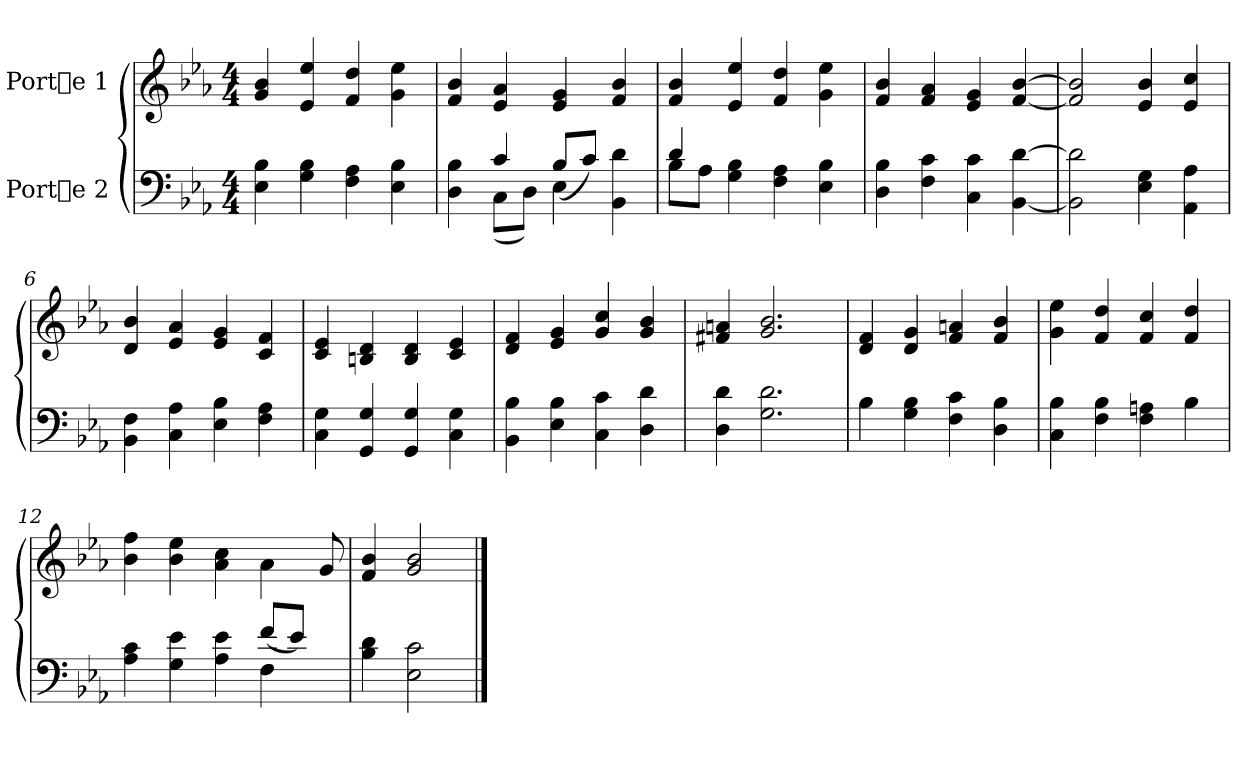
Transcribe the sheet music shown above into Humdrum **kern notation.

**kern	**kern
*part2	*part1
*staff2	*staff1
*I"Porte 2	*I"Porte 1
!!LO:PB:g=z
*stria5	*stria5
*clefF4	*clefG2
*k[b-e-a-]	*k[b-e-a-]
*E-:	*E-:
*M4/4	*M4/4
*MM112	*MM112
=1	=1
4B-\ 4E-\	4b-/ 4g/
4B-\ 4G\	4ee-/ 4e-/
4A-\ 4F\	4dd/ 4f/
4B-\ 4E-\	4ee-\ 4g\
=2	=2
*^	*
4B-\ 4D\	4ryy	4b-/ 4f/
4c/	(>8C\L	4a-/ 4e-/
.	8D\J)	.
4E-\	(>8B-/L	4g/ 4e-/
.	8c/J)	.
4d\ 4BB-\	4ryy	4b-/ 4f/
=3	=3	=3
4d/	8B-\L	4b-/ 4f/
.	8A-\J	.
4B-\ 4G\	2.ryy	4ee-/ 4e-/
4A-\ 4F\	.	4dd/ 4f/
4B-\ 4E-\	.	4ee-\ 4g\
*v	*v	*
!!LO:LB:g=z
=4	=4
4B-\ 4D\	4b-/ 4f/
4c\ 4F\	4a-/ 4f/
4c\ 4C\	4g/ 4e-/
[>4d\ [>4BB-\	[<4b-/ [<4f/
=5	=5
2d\] 2BB-\]	2b-/] 2f/]
4G\ 4E-\	4b-/ 4e-/
4A-\ 4AA-\	4cc/ 4e-/
=6	=6
4F\ 4BB-\	4b-/ 4d/
4A-\ 4C\	4a-/ 4e-/
4B-\ 4E-\	4g/ 4e-/
4A-\ 4F\	4f/ 4c/
=7	=7
4G\ 4C\	4e-/ 4c/
4G/ 4GG/	4d/ 4Bn/
4G/ 4GG/	4d/ 4B/
4G\ 4C\	4e-/ 4c/
!!LO:LB:g=z
=8	=8
4B-\ 4BB-\	4f/ 4d/
4B-\ 4E-\	4g/ 4e-/
4c\ 4C\	4cc/ 4g/
4d\ 4D\	4b-/ 4g/
=9	=9
4d\ 4D\	4an/ 4f#X/
2.d\ 2.G\	2.b-/ 2.g/
=10	=10
4B-\	4f/ 4d/
4B-\ 4G\	4g/ 4d/
4c\ 4F\	4an/ 4f/
4B-\ 4D\	4b-/ 4f/
=11	=11
4B-\ 4C\	4ee-\ 4g\
4B-\ 4F\	4dd/ 4f/
4An\ 4F\	4cc/ 4f/
4B-\	4dd/ 4f/
!!LO:LB:g=z
=12	=12
*^	*
4c\ 4A-\	2.ryy	4ff\ 4b-\
4e-\ 4G\	.	4ee-\ 4b-\
4e-\ 4A-\	.	4cc\ 4a-\
4F\	(>8f/L	4a-\
.	8e-/J)	.
8ryy	8ryy	8g/
*v	*v	*
=13	=13
4d\ 4B-\	4b-/ 4f/
2c\ 2E-\	2b-/ 2g/
==	==
*-	*-
